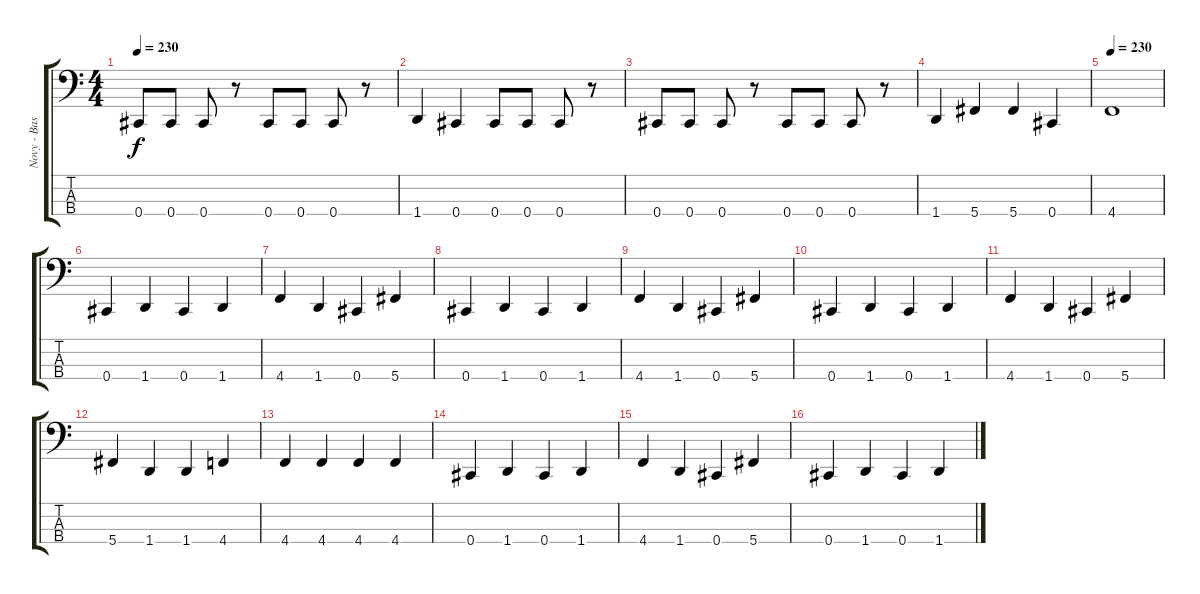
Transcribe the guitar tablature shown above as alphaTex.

\track ("Novy - Bass" "Novy - Bas") {instrument electricbassfinger}
\staff {score tabs}
\tuning (E2 B1 Gb1 Db1) {hide}
\ts (4 4)
\tempo 230
\clef f4
\ks c
0.4.8{dy f} 0.4.8 0.4.8 r.8 0.4.8 0.4.8 0.4.8 r.8 |
1.4.4 0.4.4 0.4.8 0.4.8 0.4.8 r.8 |
0.4.8 0.4.8 0.4.8 r.8 0.4.8 0.4.8 0.4.8 r.8 |
1.4.4 5.4.4 5.4.4 0.4.4 |
\tempo 230
4.4.1 |
0.4.4 1.4.4 0.4.4 1.4.4 |
4.4.4 1.4.4 0.4.4 5.4.4 |
0.4.4 1.4.4 0.4.4 1.4.4 |
4.4.4 1.4.4 0.4.4 5.4.4 |
0.4.4 1.4.4 0.4.4 1.4.4 |
4.4.4 1.4.4 0.4.4 5.4.4 |
5.4.4 1.4.4 1.4.4 4.4.4 |
4.4.4 4.4.4 4.4.4 4.4.4 |
0.4.4 1.4.4 0.4.4 1.4.4 |
4.4.4 1.4.4 0.4.4 5.4.4 |
0.4.4 1.4.4 0.4.4 1.4.4
